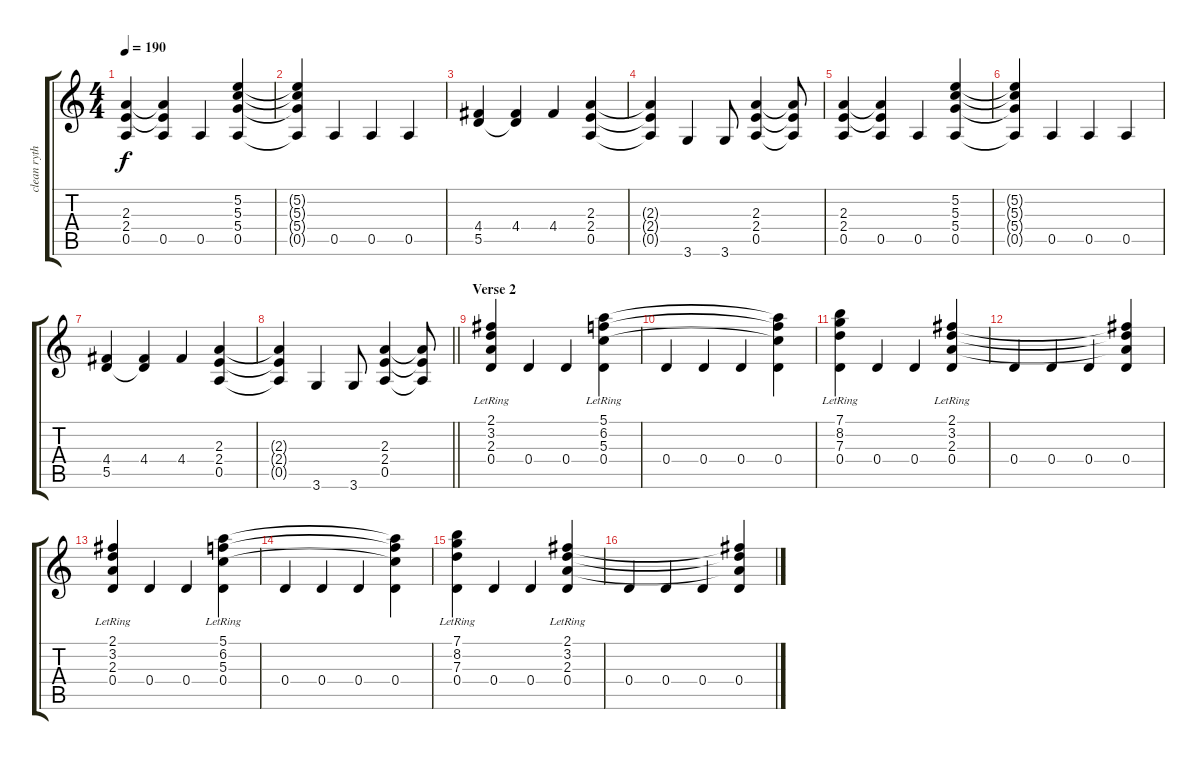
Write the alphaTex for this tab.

\track ("clean rythm 2" "clean ryth") {instrument electricguitarclean}
\staff {score tabs}
\tuning (E4 B3 G3 D3 A2 E2) {hide}
\ts (4 4)
\tempo 190
\clef g2
\ks c
(2.3 2.4 0.5).4{dy f} (2.3{t} 2.4{t} 0.5).4 0.5.4 (5.2 5.3 5.4 0.5).4 |
(5.2{t} 5.3{t} 5.4{t} 0.5{t}).4 0.5.4 0.5.4 0.5.4 |
(4.4 5.5).4 (4.4 5.5{t}).4 4.4.4 (2.3 2.4 0.5).4 |
(2.3{t} 2.4{t} 0.5{t}).4 3.6.4 3.6.8 (2.3 2.4 0.5).4 (2.3{t} 2.4{t} 0.5{t}).8 |
(2.3 2.4 0.5).4 (2.3{t} 2.4{t} 0.5).4 0.5.4 (5.2 5.3 5.4 0.5).4 |
(5.2{t} 5.3{t} 5.4{t} 0.5{t}).4 0.5.4 0.5.4 0.5.4 |
(4.4 5.5).4 (4.4 5.5{t}).4 4.4.4 (2.3 2.4 0.5).4 |
\barLineRight lightlight
(2.3{t} 2.4{t} 0.5{t}).4 3.6.4 3.6.8 (2.3 2.4 0.5).4 (2.3{t} 2.4{t} 0.5{t}).8 |
\section ("" "Verse 2")
(2.1{lr} 3.2{lr} 2.3{lr} 0.4).4 0.4.4 0.4.4 (5.1{lr} 6.2{lr} 5.3{lr} 0.4).4 |
0.4.4 0.4.4 0.4.4 (5.1{t} 6.2{t} 5.3{t} 0.4).4 |
(7.1{lr} 8.2{lr} 7.3{lr} 0.4).4 0.4.4 0.4.4 (2.1{lr} 3.2 2.3 0.4).4 |
0.4.4 0.4.4 0.4.4 (2.1{t} 3.2{t} 2.3{t} 0.4).4 |
(2.1{lr} 3.2{lr} 2.3{lr} 0.4).4 0.4.4 0.4.4 (5.1{lr} 6.2{lr} 5.3{lr} 0.4).4 |
0.4.4 0.4.4 0.4.4 (5.1{t} 6.2{t} 5.3{t} 0.4).4 |
(7.1{lr} 8.2{lr} 7.3{lr} 0.4).4 0.4.4 0.4.4 (2.1{lr} 3.2 2.3 0.4).4 |
0.4.4 0.4.4 0.4.4 (2.1{t} 3.2{t} 2.3{t} 0.4).4
